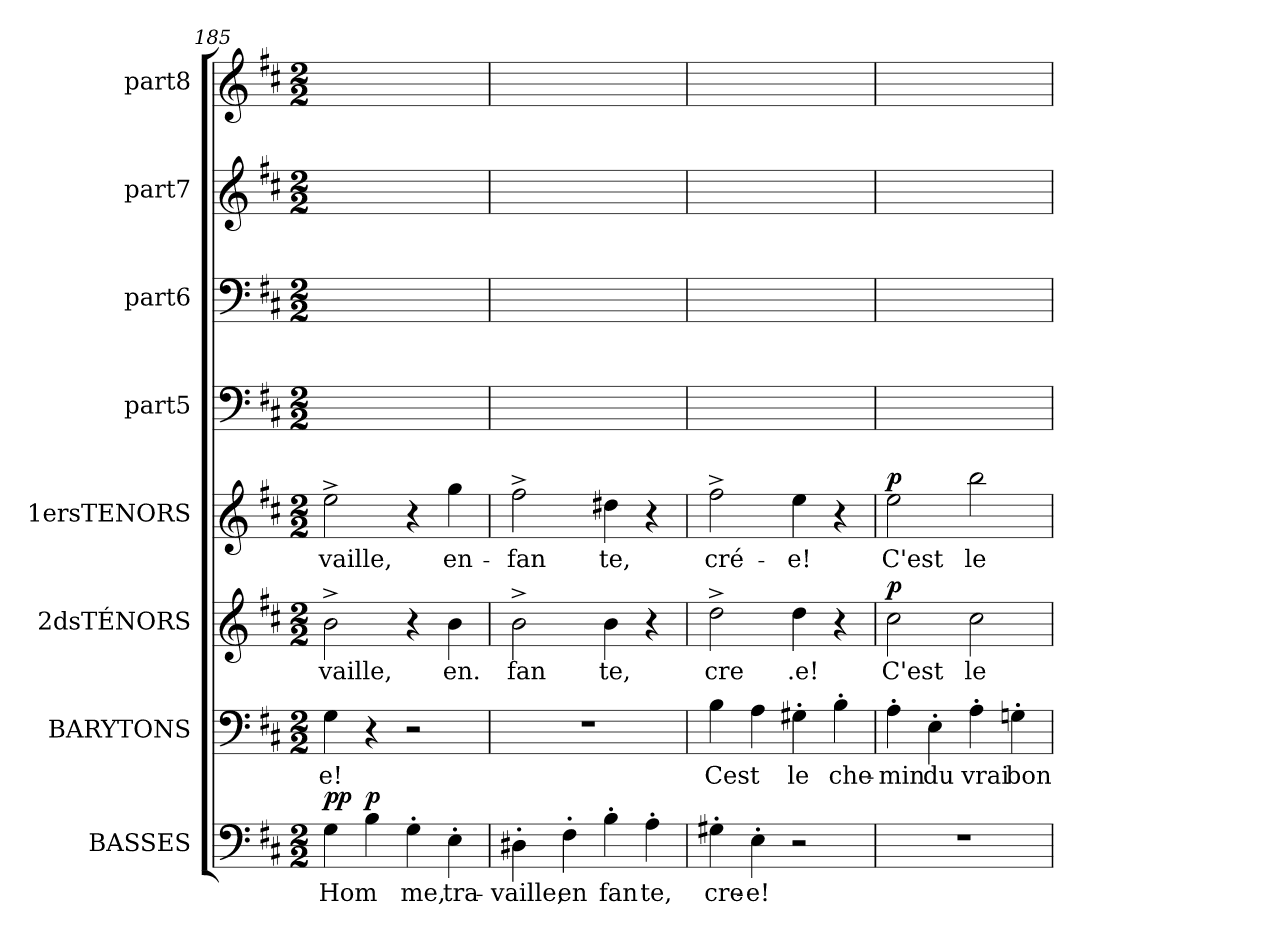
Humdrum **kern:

**kern	**text	**dynam	**kern	**text	**kern	**text	**dynam	**kern	**text	**dynam	**kern	**kern	**kern	**kern
*part8	*part8	*part8	*part7	*part7	*part6	*part6	*part6	*part5	*part5	*part5	*part4	*part3	*part2	*part1
*staff8	*staff8	*staff8	*staff7	*staff7	*staff6	*staff6	*staff6	*staff5	*staff5	*staff5	*staff4	*staff3	*staff2	*staff1
*I"BASSES	*	*	*I"BARYTONS	*	*I"2dsTÉNORS	*	*	*I"1ersTENORS	*	*	*I"part5	*I"part6	*I"part7	*I"part8
*	*	*	*	*	*	*	*	*	*	*	*I'part5	*I'part6	*I'part7	*I'part8
!!LO:PB:g=z
*clefF4	*	*	*clefF4	*	*clefG2	*	*	*clefG2	*	*	*clefF4	*clefF4	*clefG2	*clefG2
*k[f#c#]	*	*	*k[f#c#]	*	*k[f#c#]	*	*	*k[f#c#]	*	*	*k[f#c#]	*k[f#c#]	*k[f#c#]	*k[f#c#]
*M2/2	*	*	*M2/2	*	*M2/2	*	*	*M2/2	*	*	*M2/2	*M2/2	*M2/2	*M2/2
=185	=185	=185	=185	=185	=185	=185	=185	=185	=185	=185	=185	=185	=185	=185
!	!	!LO:DY:a	!	!	!	!	!	!	!	!	!	!	!	!
4Gi\	Hom	pp	4Gi\	e!	2b^>i\	vaille,	.	2ee^>i\	vaille,	.	1ryy	1ryy	1ryy	1ryy
!	!	!LO:DY:a	!	!	!	!	!	!	!	!	!	!	!	!
4Bi\	--	p	4r	.	.	.	.	.	.	.	.	.	.	.
4G'>'>i\	me,	.	2r	.	4r	.	.	4r	.	.	.	.	.	.
4E'>i\	tra-	.	.	.	4bi\	en.	.	4ggi\	en-	.	.	.	.	.
=186	=186	=186	=186	=186	=186	=186	=186	=186	=186	=186	=186	=186	=186	=186
4D#X'>i\	vaille,	.	1r	.	2b^>i\	fan	.	2ff#^>i\	fan	.	1ryy	1ryy	1ryy	1ryy
4F#'>i\	en	.	.	.	.	.	.	.	.	.	.	.	.	.
4B'>i\	fan	.	.	.	4bi\	te,	.	4dd#Xi\	te,	.	.	.	.	.
4A'>i\	te,	.	.	.	4r	.	.	4r	.	.	.	.	.	.
=187	=187	=187	=187	=187	=187	=187	=187	=187	=187	=187	=187	=187	=187	=187
4G#X'>i\	cre-	.	4Bi\	Cest	2dd^>i\	cre	.	2ff#^>i\	cré-	.	1ryy	1ryy	1ryy	1ryy
4E'>i\	e!	.	4Ai\	.	.	.	.	.	.	.	.	.	.	.
2r	.	.	4G#X'>i\	le	4ddi\	.e!	.	4eei\	e!	.	.	.	.	.
.	.	.	4B'>i\	che-	4r	.	.	4r	.	.	.	.	.	.
=188	=188	=188	=188	=188	=188	=188	=188	=188	=188	=188	=188	=188	=188	=188
!	!	!	!	!	!	!	!LO:DY:a	!	!	!LO:DY:a	!	!	!	!
1r	.	.	4A'>i\	min	2cc#i\	C'est	p	2eei\	C'est	p	1ryy	1ryy	1ryy	1ryy
.	.	.	4E'>i\	du	.	.	.	.	.	.	.	.	.	.
.	.	.	4A'>i\	vrai	2cc#i\	le	.	2bbi\	le	.	.	.	.	.
.	.	.	4Gn'>i\	bon-	.	.	.	.	.	.	.	.	.	.
=	=	=	=	=	=	=	=	=	=	=	=	=	=	=
*-	*-	*-	*-	*-	*-	*-	*-	*-	*-	*-	*-	*-	*-	*-
